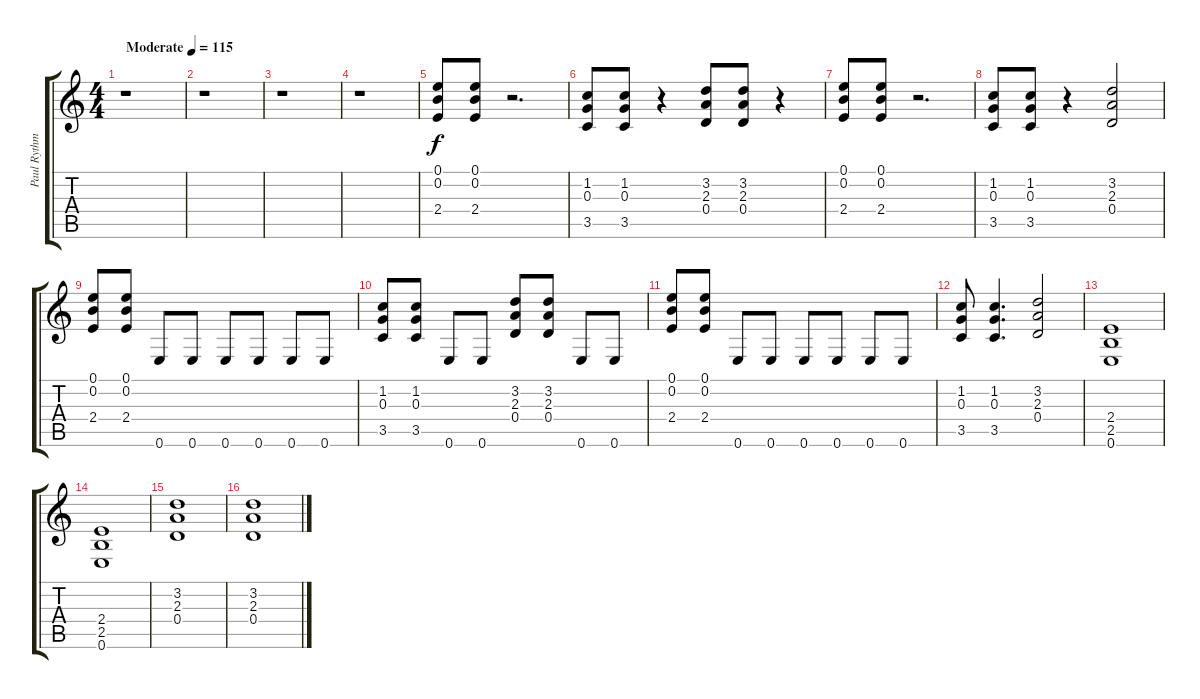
\track ("Paul Rythm" "Paul Rythm") {instrument distortionguitar}
\staff {score tabs}
\tuning (E4 B3 G3 D3 A2 E2) {hide}
\ts (4 4)
\tempo (115 "Moderate")
\clef g2
\ks c
r.1{dy f instrument distortionguitar} |
r.1 |
r.1 |
r.1 |
(0.1 0.2 2.4).8 (0.1 0.2 2.4).8 r.2{d} |
(1.2 0.3 3.5).8 (1.2 0.3 3.5).8 r.4 (3.2 2.3 0.4).8 (3.2 2.3 0.4).8 r.4 |
(0.1 0.2 2.4).8 (0.1 0.2 2.4).8 r.2{d} |
(1.2 0.3 3.5).8 (1.2 0.3 3.5).8 r.4 (3.2 2.3 0.4).2 |
(0.1 0.2 2.4).8 (0.1 0.2 2.4).8 0.6.8 0.6.8 0.6.8 0.6.8 0.6.8 0.6.8 |
(1.2 0.3 3.5).8 (1.2 0.3 3.5).8 0.6.8 0.6.8 (3.2 2.3 0.4).8 (3.2 2.3 0.4).8 0.6.8 0.6.8 |
(0.1 0.2 2.4).8 (0.1 0.2 2.4).8 0.6.8 0.6.8 0.6.8 0.6.8 0.6.8 0.6.8 |
(1.2 0.3 3.5).8 (1.2 0.3 3.5).4{d} (3.2 2.3 0.4).2 |
(2.4 2.5 0.6).1 |
(2.4 2.5 0.6).1 |
(3.2 2.3 0.4).1 |
(3.2 2.3 0.4).1
